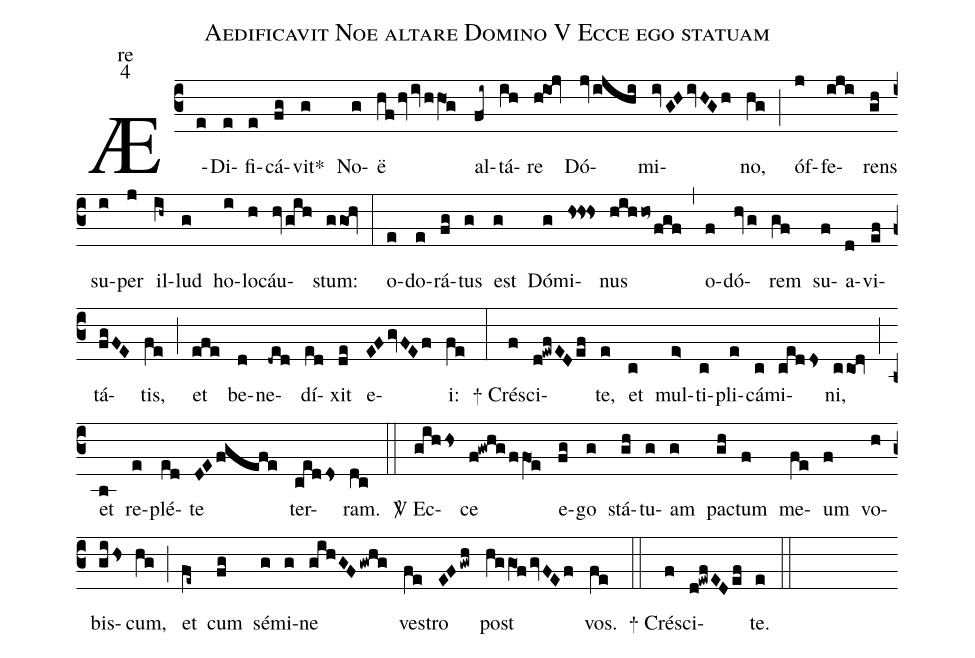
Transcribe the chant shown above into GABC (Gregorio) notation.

name:Aedificavit Noe altare Domino V Ecce ego statuam;
office-part:re;
mode:4;
%%
(c3) Æ(e)Di(e)fi(e)cá(fg)vit<sp>*</sp>(g) No(g)ë(hfhvivhhO1g) al(fi~)tá(ih)re(h!io1!jv) Dó(jvijhi)mi(ivGHivHGh)no,(hg) (;)
óf(j)fe(iji)rens(gh) su(i)per(j) il(ih~)lud(g) ho(i)lo(h)cáu(hvgih)stum:(ggo1!hv) (:)
o(e)do(e)rá(fg)tus(g) est(g) Dó(g)mi(hs!hs!hs)nus(hihho~fgf) (,)
o(f)dó(hvg)rem(gf) su(f)a(d)vi(ef)tá(fgFE)tis,(fe) (;)
et(efe) be(d)ne(-ded)dí(ed)xit(de) e(EFgvFEf)i:(fe) (:)
<sp>+</sp> Cré(f)sci(d!ewfEDef)te,(e) et(c) mul(e>)ti(c)pli(e)cá(c)mi(cedds)ni,(cco1!dv) (;)
et(b) re(e)plé(ed)te(DEfgefe) ter(cedDs)ram.(dc) (::)
<sp>V/</sp> Ec(gihhs)ce(f!gwhgffO1e) e(fg)go(g) stá(gh)tu(g)am(g) pac(gh)tum(f) me(fe)um(f) vo(h)bis(gihs)cum,(hg) (;)
et(fe~) cum(fg) sé(g)mi(g)ne(gihGFgwhg) ves(fe)tro(EFgwh) post(hggO1fgvFEf) vos.(fe) (::)
<sp>+</sp> Cré(f)sci(d!ewfEDef)te.(e) (::)
